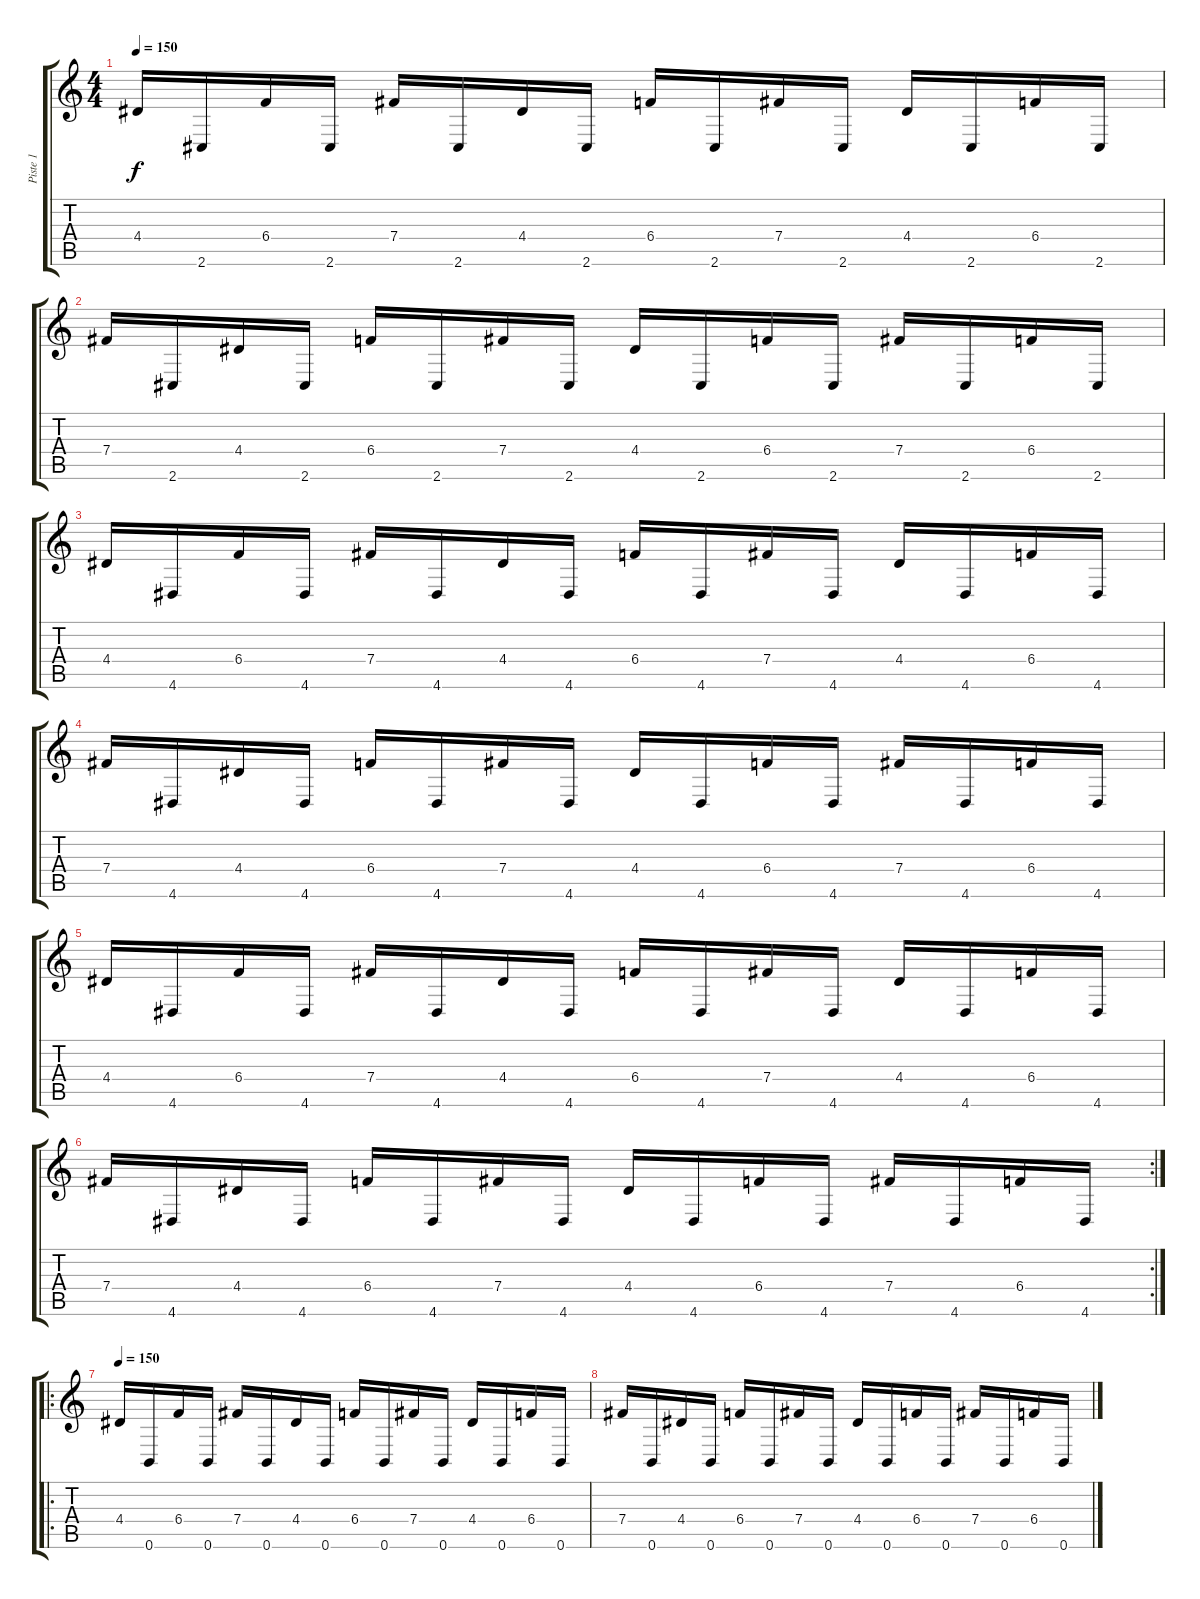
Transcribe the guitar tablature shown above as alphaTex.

\track ("Piste 1" "Piste 1") {instrument distortionguitar}
\staff {score tabs}
\tuning (Db4 Ab3 E3 B2 Gb2 B1) {hide}
\ts (4 4)
\tempo 150
\clef g2
\ks c
4.4.16{dy f} 2.6.16 6.4.16 2.6.16 7.4.16 2.6.16 4.4.16 2.6.16 6.4.16 2.6.16 7.4.16 2.6.16 4.4.16 2.6.16 6.4.16 2.6.16 |
7.4.16 2.6.16 4.4.16 2.6.16 6.4.16 2.6.16 7.4.16 2.6.16 4.4.16 2.6.16 6.4.16 2.6.16 7.4.16 2.6.16 6.4.16 2.6.16 |
4.4.16 4.6.16 6.4.16 4.6.16 7.4.16 4.6.16 4.4.16 4.6.16 6.4.16 4.6.16 7.4.16 4.6.16 4.4.16 4.6.16 6.4.16 4.6.16 |
7.4.16 4.6.16 4.4.16 4.6.16 6.4.16 4.6.16 7.4.16 4.6.16 4.4.16 4.6.16 6.4.16 4.6.16 7.4.16 4.6.16 6.4.16 4.6.16 |
4.4.16 4.6.16 6.4.16 4.6.16 7.4.16 4.6.16 4.4.16 4.6.16 6.4.16 4.6.16 7.4.16 4.6.16 4.4.16 4.6.16 6.4.16 4.6.16 |
\rc 2
7.4.16 4.6.16 4.4.16 4.6.16 6.4.16 4.6.16 7.4.16 4.6.16 4.4.16 4.6.16 6.4.16 4.6.16 7.4.16 4.6.16 6.4.16 4.6.16 |
\ro
\tempo 150
4.4.16 0.6.16 6.4.16 0.6.16 7.4.16 0.6.16 4.4.16 0.6.16 6.4.16 0.6.16 7.4.16 0.6.16 4.4.16 0.6.16 6.4.16 0.6.16 |
7.4.16 0.6.16 4.4.16 0.6.16 6.4.16 0.6.16 7.4.16 0.6.16 4.4.16 0.6.16 6.4.16 0.6.16 7.4.16 0.6.16 6.4.16 0.6.16
